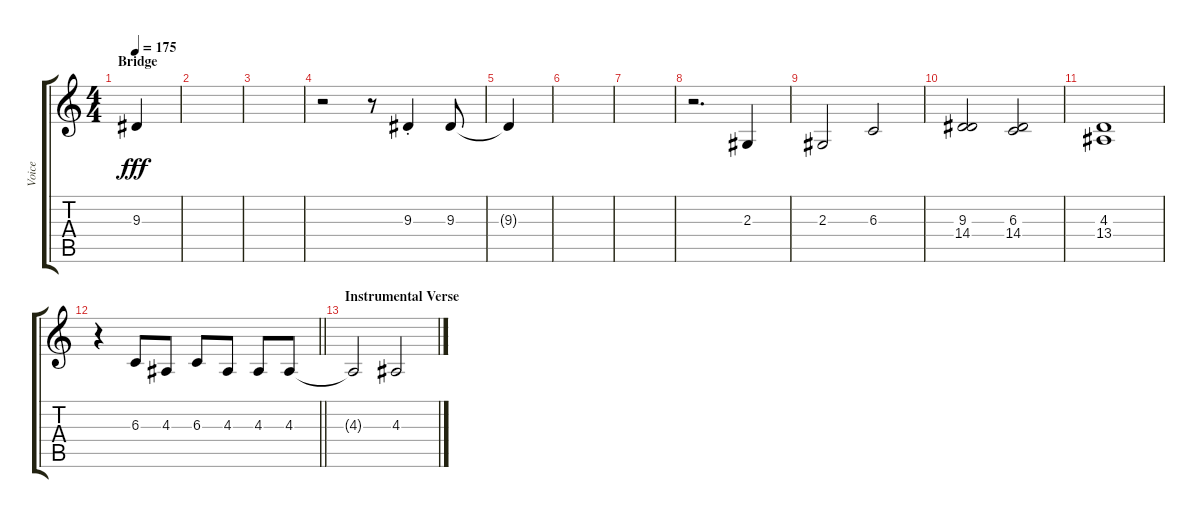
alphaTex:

\track ("Voice" "Voice") {instrument drawbarorgan}
\staff {score tabs}
\tuning (Eb4 Bb3 Gb3 Db3 Ab2 Eb2) {hide}
\ts (4 4)
\section ("" "Bridge")
\tempo 175
\clef g2
\ks c
9.3{t}.4{dy fff} |
|
|
r.2 r.8 9.3{st}.4 9.3.8 |
9.3{t}.4 |
|
|
r.2{d} 2.3.4 |
2.3.2 6.3.2 |
(9.3 14.4).2 (6.3 14.4).2 |
(4.3 13.4).1 |
\barLineRight lightlight
r.4 6.3.8 4.3.8 6.3.8 4.3.8 4.3.8 4.3.8 |
\section ("" "Instrumental Verse")
4.3{t}.2 4.3.2
